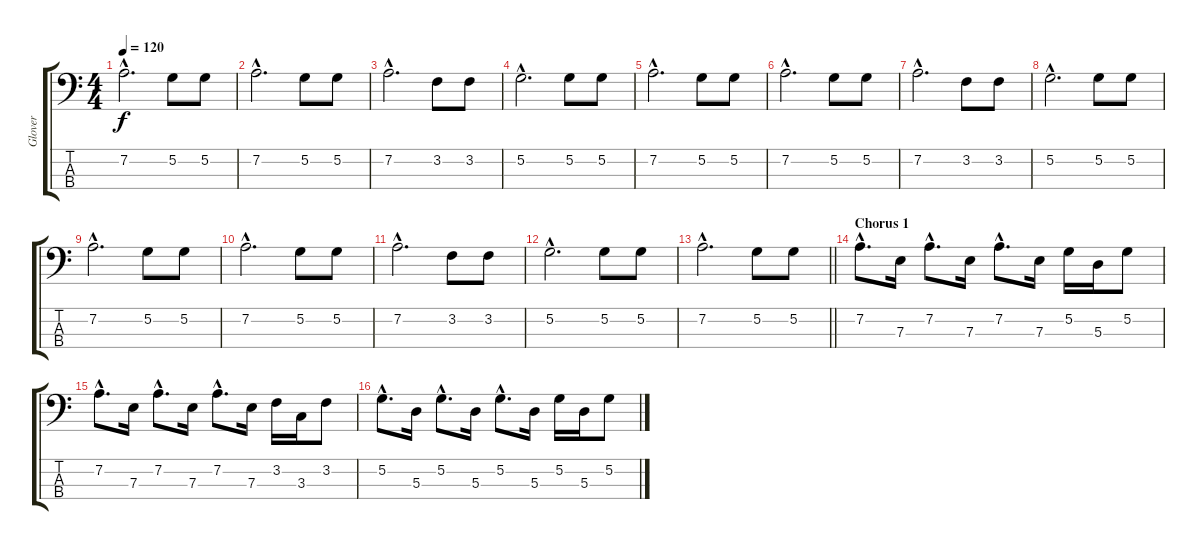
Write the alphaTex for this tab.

\track ("Glover" "Glover") {instrument electricbassfinger}
\staff {score tabs}
\tuning (G2 D2 A1 E1) {hide}
\ts (4 4)
\tempo 120
\clef f4
\ks c
7.2{hac}.2{d dy f} 5.2.8 5.2.8 |
7.2{hac}.2{d} 5.2.8 5.2.8 |
7.2{hac}.2{d} 3.2.8 3.2.8 |
5.2{hac}.2{d} 5.2.8 5.2.8 |
7.2{hac}.2{d} 5.2.8 5.2.8 |
7.2{hac}.2{d} 5.2.8 5.2.8 |
7.2{hac}.2{d} 3.2.8 3.2.8 |
5.2{hac}.2{d} 5.2.8 5.2.8 |
7.2{hac}.2{d} 5.2.8 5.2.8 |
7.2{hac}.2{d} 5.2.8 5.2.8 |
7.2{hac}.2{d} 3.2.8 3.2.8 |
5.2{hac}.2{d} 5.2.8 5.2.8 |
\barLineRight lightlight
7.2{hac}.2{d} 5.2.8 5.2.8 |
\section ("" "Chorus 1")
7.2{hac}.8{d} 7.3.16 7.2{hac}.8{d} 7.3.16 7.2{hac}.8{d} 7.3.16 5.2.16 5.3.16 5.2.8 |
7.2{hac}.8{d} 7.3.16 7.2{hac}.8{d} 7.3.16 7.2{hac}.8{d} 7.3.16 3.2.16 3.3.16 3.2.8 |
5.2{hac}.8{d} 5.3.16 5.2{hac}.8{d} 5.3.16 5.2{hac}.8{d} 5.3.16 5.2.16 5.3.16 5.2.8
